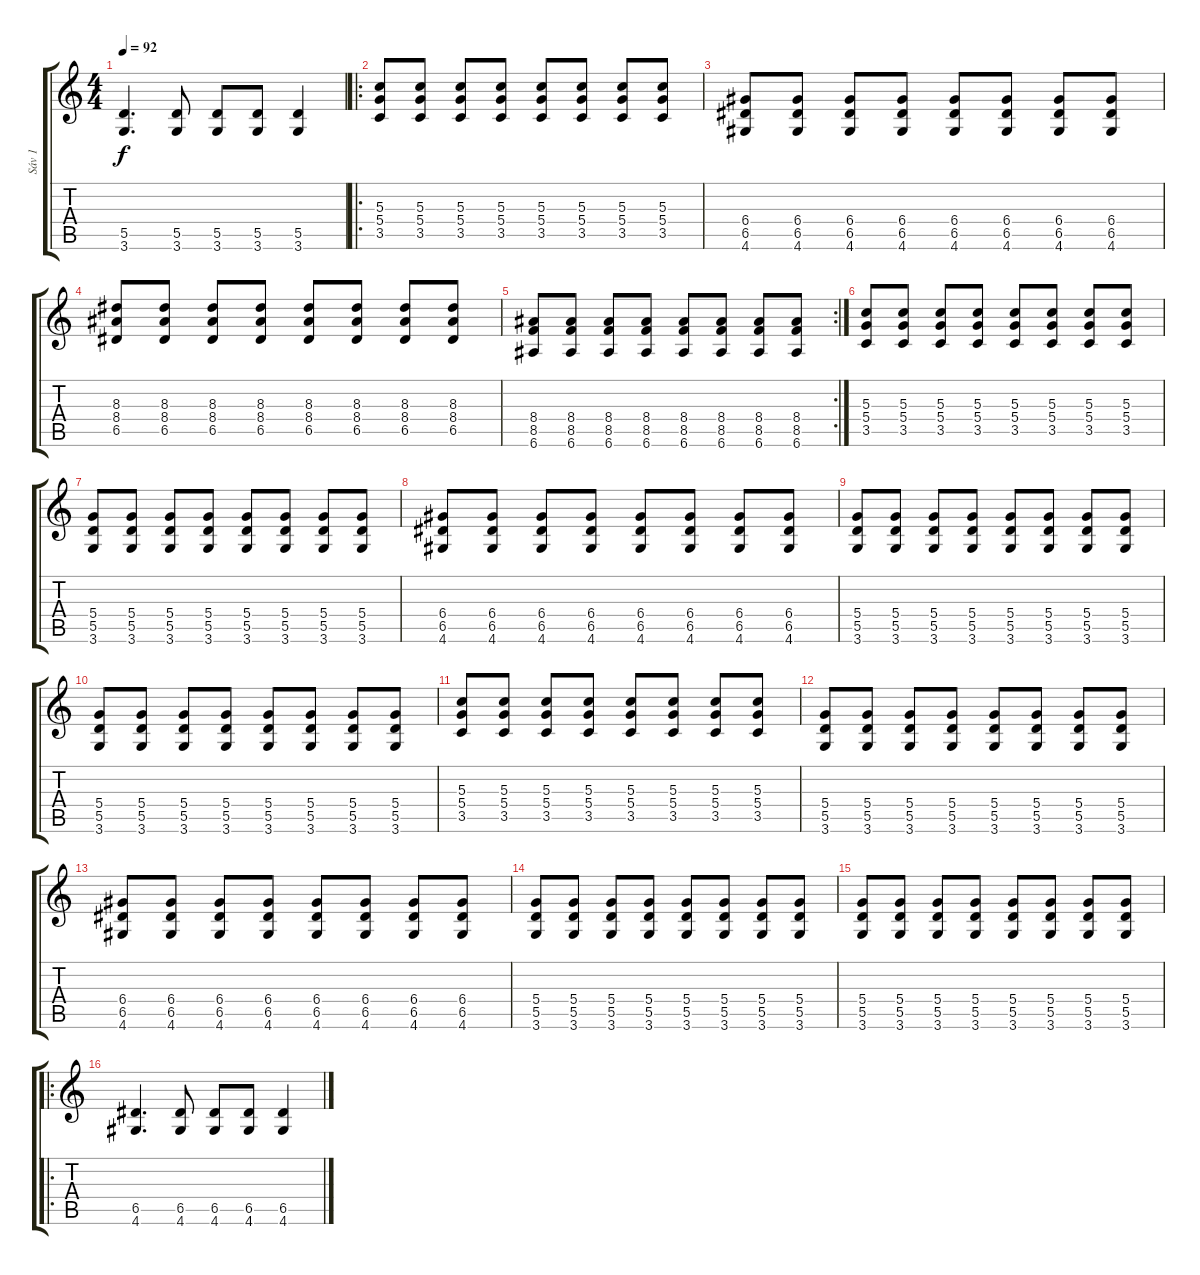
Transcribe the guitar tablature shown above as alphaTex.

\track ("Sáv 1" "Sáv 1") {instrument electricguitarmuted}
\staff {score tabs}
\tuning (E4 B3 G3 D3 A2 E2) {hide}
\ts (4 4)
\tempo 92
\clef g2
\ks c
(5.5 3.6).4{d dy f} (5.5 3.6).8 (5.5 3.6).8 (5.5 3.6).8 (5.5 3.6).4 |
\ro
(5.3 5.4 3.5).8{volume 7 instrument electricguitarmuted} (5.3 5.4 3.5).8 (5.3 5.4 3.5).8 (5.3 5.4 3.5).8 (5.3 5.4 3.5).8 (5.3 5.4 3.5).8 (5.3 5.4 3.5).8 (5.3 5.4 3.5).8 |
(6.4 6.5 4.6).8 (6.4 6.5 4.6).8 (6.4 6.5 4.6).8 (6.4 6.5 4.6).8 (6.4 6.5 4.6).8 (6.4 6.5 4.6).8 (6.4 6.5 4.6).8 (6.4 6.5 4.6).8 |
(8.3 8.4 6.5).8 (8.3 8.4 6.5).8 (8.3 8.4 6.5).8 (8.3 8.4 6.5).8 (8.3 8.4 6.5).8 (8.3 8.4 6.5).8 (8.3 8.4 6.5).8 (8.3 8.4 6.5).8 |
\rc 2
(8.4 8.5 6.6).8 (8.4 8.5 6.6).8 (8.4 8.5 6.6).8 (8.4 8.5 6.6).8 (8.4 8.5 6.6).8 (8.4 8.5 6.6).8 (8.4 8.5 6.6).8 (8.4 8.5 6.6).8 |
(5.3 5.4 3.5).8{volume 9} (5.3 5.4 3.5).8 (5.3 5.4 3.5).8 (5.3 5.4 3.5).8 (5.3 5.4 3.5).8 (5.3 5.4 3.5).8 (5.3 5.4 3.5).8 (5.3 5.4 3.5).8 |
(5.4 5.5 3.6).8 (5.4 5.5 3.6).8 (5.4 5.5 3.6).8 (5.4 5.5 3.6).8 (5.4 5.5 3.6).8 (5.4 5.5 3.6).8 (5.4 5.5 3.6).8 (5.4 5.5 3.6).8 |
(6.4 6.5 4.6).8 (6.4 6.5 4.6).8 (6.4 6.5 4.6).8 (6.4 6.5 4.6).8 (6.4 6.5 4.6).8 (6.4 6.5 4.6).8 (6.4 6.5 4.6).8 (6.4 6.5 4.6).8 |
(5.4 5.5 3.6).8 (5.4 5.5 3.6).8 (5.4 5.5 3.6).8 (5.4 5.5 3.6).8 (5.4 5.5 3.6).8 (5.4 5.5 3.6).8 (5.4 5.5 3.6).8 (5.4 5.5 3.6).8 |
(5.4 5.5 3.6).8 (5.4 5.5 3.6).8 (5.4 5.5 3.6).8 (5.4 5.5 3.6).8 (5.4 5.5 3.6).8 (5.4 5.5 3.6).8 (5.4 5.5 3.6).8 (5.4 5.5 3.6).8 |
(5.3 5.4 3.5).8 (5.3 5.4 3.5).8 (5.3 5.4 3.5).8 (5.3 5.4 3.5).8 (5.3 5.4 3.5).8 (5.3 5.4 3.5).8 (5.3 5.4 3.5).8 (5.3 5.4 3.5).8 |
(5.4 5.5 3.6).8 (5.4 5.5 3.6).8 (5.4 5.5 3.6).8 (5.4 5.5 3.6).8 (5.4 5.5 3.6).8 (5.4 5.5 3.6).8 (5.4 5.5 3.6).8 (5.4 5.5 3.6).8 |
(6.4 6.5 4.6).8 (6.4 6.5 4.6).8 (6.4 6.5 4.6).8 (6.4 6.5 4.6).8 (6.4 6.5 4.6).8 (6.4 6.5 4.6).8 (6.4 6.5 4.6).8 (6.4 6.5 4.6).8 |
(5.4 5.5 3.6).8 (5.4 5.5 3.6).8 (5.4 5.5 3.6).8 (5.4 5.5 3.6).8 (5.4 5.5 3.6).8 (5.4 5.5 3.6).8 (5.4 5.5 3.6).8 (5.4 5.5 3.6).8 |
(5.4 5.5 3.6).8 (5.4 5.5 3.6).8 (5.4 5.5 3.6).8 (5.4 5.5 3.6).8 (5.4 5.5 3.6).8 (5.4 5.5 3.6).8 (5.4 5.5 3.6).8 (5.4 5.5 3.6).8 |
\ro
(6.5 4.6).4{d instrument electricguitarclean} (6.5 4.6).8 (6.5 4.6).8 (6.5 4.6).8 (6.5 4.6).4
